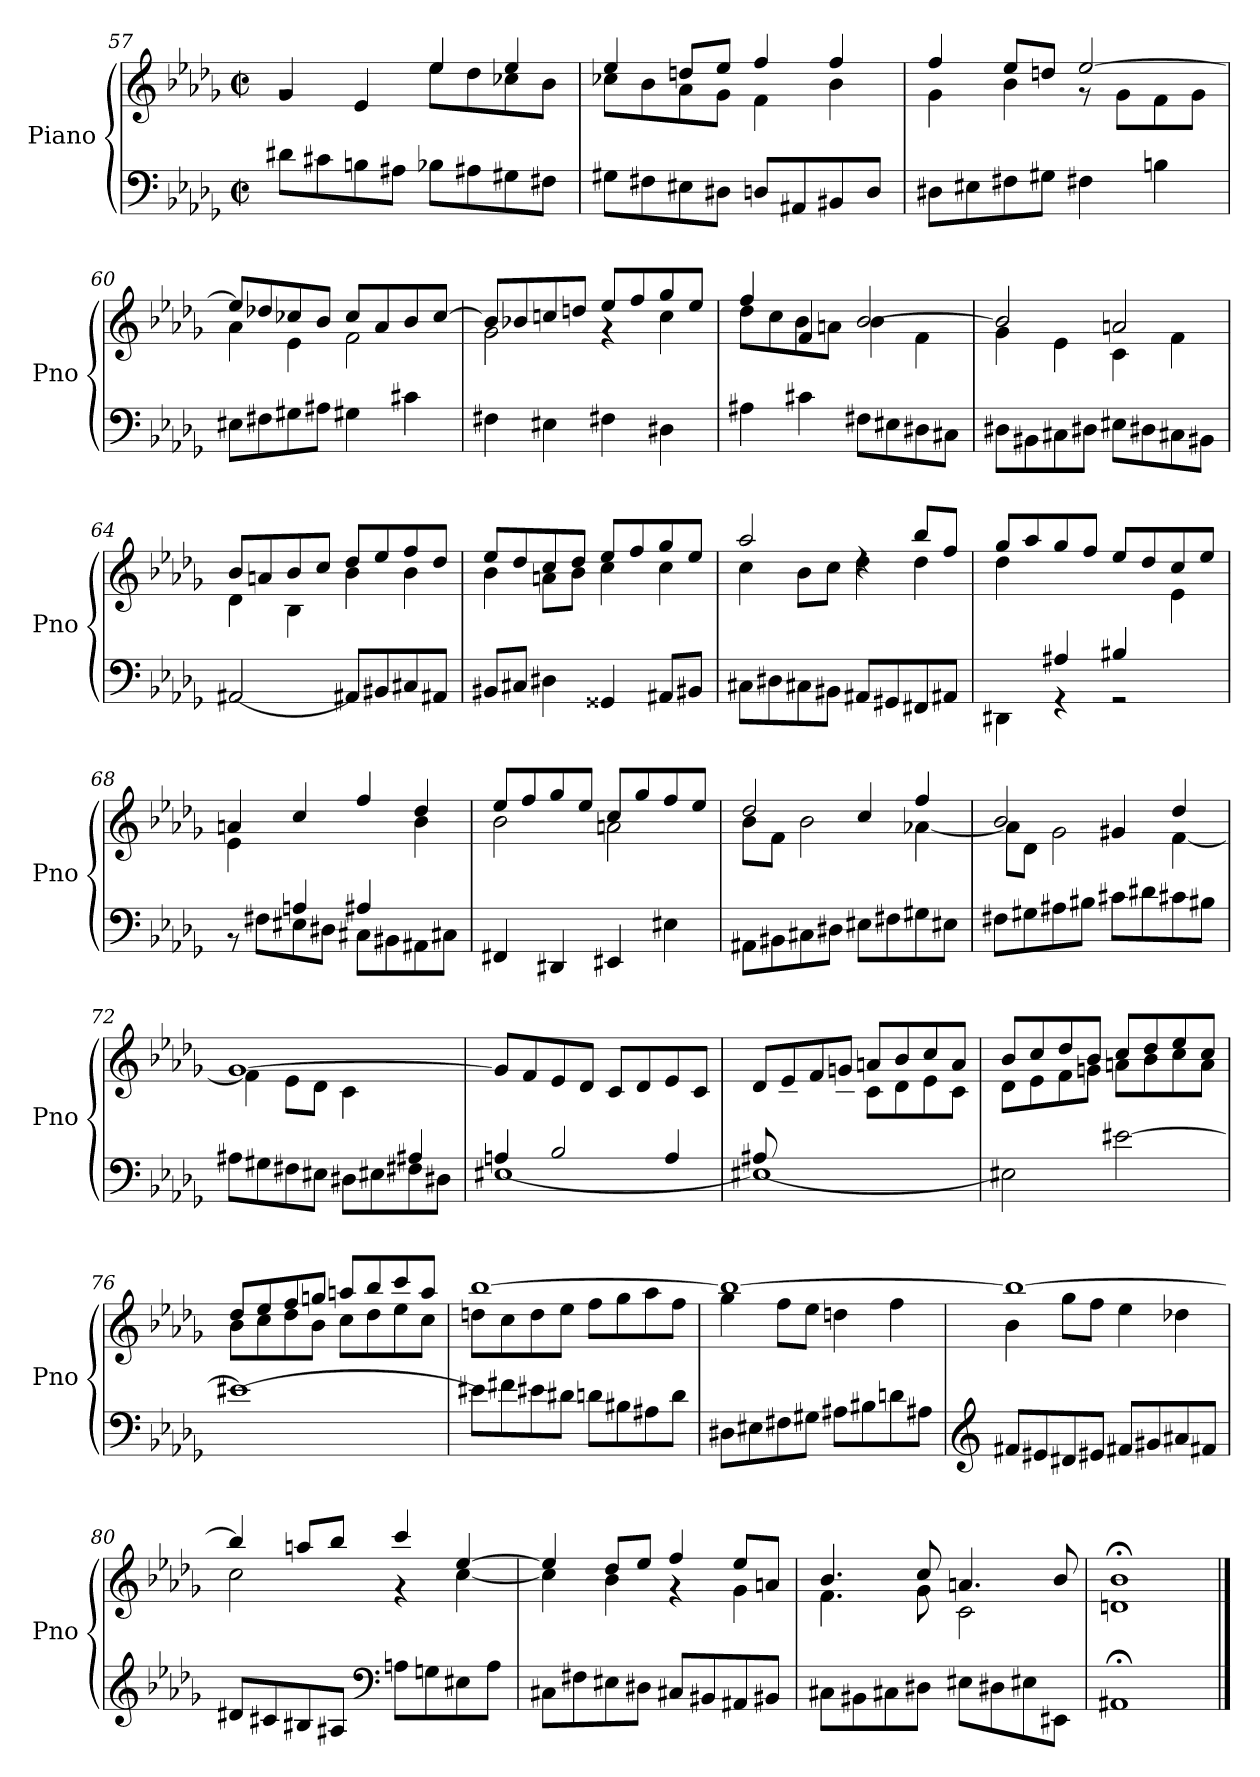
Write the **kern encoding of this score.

**kern	**kern
*part1	*part1
*staff2	*staff1
*I"Piano	*
*I'Pno	*
*clefF4	*clefG2
*k[b-e-a-d-g-]	*k[b-e-a-d-g-]
*M2/2	*M2/2
*met(c|)	*met(c|)
=57	=57
*	*^
8d#Xi\L	4g-/	2rg
8c#Xi\	.	.
8Bni\	4e-/	.
8A#Xi\J	.	.
8B-i\L	4ee-/	8ee-\L
8A#Xi\	.	8dd-\
8G#Xi\	4ee-/	8cc-X\
8F#Xi\J	.	8b-\J
=58	=58	=58
8G#Xi\L	4ee-/	8cc-X\L
8F#Xi\	.	8b-\
8E#Xi\	8ddn/L	8a-\
8D#Xi\J	8ee-/J	8g-\J
8Dn/L	4ff/	4f\
8AA#Xi/	.	.
8BB#Xi/	4ff/	4b-\
8D/J	.	.
=59	=59	=59
8D#Xi\L	4ff/	4g-\
8E#Xi\	.	.
8F#Xi\	8ee-/L	4b-\
8G#Xi\J	8ddn/J	.
4F#Xi\	[2ee-/	8r
.	.	8g-\L
4Bni\	.	8f\
.	.	8g-\J
=60	=60	=60
8E#Xi\L	8ee-/L]	4a-\
8F#Xi\	8dd-X/	.
8G#Xi\	8cc-X/	4e-\
8A#Xi\J	8b-/J	.
4G#Xi\	8cc-/L	2f\
.	8a-/	.
4c#Xi\	8b-/	.
.	[8cc-/J	.
!!LO:LB:g=z	!!
=61	=61	=61
4F#Xi\	8bni/L]	2g-\
.	8b-/	.
4E#Xi\	8ccn/	.
.	8ddn/J	.
4F#Xi\	8ee-/L	4r
.	8ff/	.
4D#Xi\	8gg-/	4cc\
.	8ee-/J	.
=62	=62	=62
4A#Xi\	4ff/	8dd-\L
.	.	8cc\
4c#Xi\	4f/	8b-\
.	.	8an\J
8F#Xi\L	[2b-/	4b-\
8E#Xi\	.	.
8D#Xi\	.	4f\
8C#Xi\J	.	.
=63	=63	=63
8D#Xi\L	2b-/]	4g-\
8BB#Xi\	.	.
8C#Xi\	.	4e-\
8D#Xi\J	.	.
8E#Xi\L	2an/	4c\
8D#Xi\	.	.
8C#Xi\	.	4f\
8BB#Xi\J	.	.
=64	=64	=64
[2AA#Xi/	8b-/L	4d-\
.	8an/	.
.	8b-/	4B-\
.	8cc/J	.
8AA#Xi/L]	8dd-/L	4b-\
8BB#Xi/	8ee-/	.
8C#Xi/	8ff/	4b-\
8AA#Xi/J	8dd-/J	.
=65	=65	=65
8BB#Xi/L	8ee-/L	4b-\
8C#Xi/J	8dd-/	.
4D#Xi\	8cc/	8an\L
.	8dd-/J	8b-\J
4GG##Xi/	8ee-/L	4cc\
.	8ff/	.
8AA#Xi/L	8gg-/	4cc\
8BB#Xi/J	8ee-/J	.
!!LO:LB:g=z	!!
=66	=66	=66
8C#Xi\L	2aa-/	4cc\
8D#Xi\	.	.
8C#Xi\	.	8b-\L
8BB#Xi\J	.	8cc\J
8AA#Xi/L	4rdd	4dd-\
8GG#Xi/	.	.
8FF#Xi/	8bb-/L	4dd-\
8AA#Xi/J	8ff/J	.
=67	=67	=67
*^	*	*
4ryy	4DD#Xi\	8gg-/L	4dd-\
.	.	8aa-/	.
4A#Xi/	4rGG	8gg-/	2ryy
.	.	8ff/J	.
4B#Xi/	2rGG	8ee-/L	.
.	.	8dd-/	.
4ryy	.	8cc/	4e-\
.	.	8ee-/J	.
=68	=68	=68	=68
4ryy	8rBB	4an/	4e-\
.	8F#Xi\L	.	.
4An/	8E#Xi\	4cc/	2ryy
.	8D#Xi\J	.	.
4A#Xi/	8C#Xi\L	4ff/	.
.	8BB#Xi\	.	.
4ryy	8AA#Xi\	4dd-/	4b-\
.	8C#Xi\J	.	.
*v	*v	*	*
=69	=69	=69
4FF#Xi/	8ee-/L	2b-\
.	8ff/	.
4DD#Xi/	8gg-/	.
.	8ee-/J	.
4EE#Xi/	8cc/L	2an\
.	8gg-/	.
4E#Xi\	8ff/	.
.	8ee-/J	.
=70	=70	=70
8AA#Xi\L	2dd-/	8b-\L
8BB#Xi\	.	8f\J
8C#Xi\	.	2b-\
8D#Xi\J	.	.
8E#Xi\L	4cc/	.
8F#Xi\	.	.
8G#Xi\	4ff/	[4a-X\
8E#Xi\J	.	.
!!LO:LB:g=z	!!
=71	=71	=71
8F#Xi\L	2b-/	8a-\L]
8G#Xi\	.	8d-\J
8A#Xi\	.	2g-\
8B#Xi\J	.	.
8c#Xi\L	4g#Xi/	.
8d#Xi\	.	.
8c#Xi\	4dd-/	[4f\
8B#Xi\J	.	.
=72	=72	=72
*^	*	*
2.ryy	8A#Xi\L	[1g-	4f\]
.	8G#Xi\	.	.
.	8F#Xi\	.	8e-\L
.	8E#Xi\J	.	8d-\J
.	8D#Xi\L	.	4c\
.	8E#Xi\	.	.
4A#Xi/	8F#Xi\	.	4ryy
.	8D#Xi\J	.	.
*	*	*v	*v
=73	=73	=73
4An/	[1E#Xi	8g-/L]
.	.	8f/
2B-/	.	8e-/
.	.	8d-/J
.	.	8c/L
.	.	8d-/
4A/	.	8e-/
.	.	8c/J
=74	=74	=74
*	*	*^
8A#Xi/L	1E#Xi_	8d-/L	8ryy
2..ryy	.	8e-/	8c\
.	.	8f/	8d-\
.	.	8gn/J	8B-\J
.	.	8an/L	8c\L
.	.	8b-/	8d-\
.	.	8cc/	8e-\
.	.	8a/J	8c\J
*v	*v	*	*
=75	=75	=75
2E#Xi\]	8b-/L	8d-\L
.	8cc/	8e-\
.	8dd-/	8f\
.	8b-/J	8gn\J
[2e#Xi\	8cc/L	8an\L
.	8dd-/	8b-\
.	8ee-/	8cc\
.	8cc/J	8a\J
!!LO:LB:g=z	!!
=76	=76	=76
1e#Xi_	8dd-/L	8b-\L
.	8ee-/	8cc\
.	8ff/	8dd-\
.	8ggn/J	8b-\J
.	8aan/L	8cc\L
.	8bb-/	8dd-\
.	8ccc/	8ee-\
.	8aa/J	8cc\J
=77	=77	=77
8e#Xi\L]	[1bb-	8ddn\L
8f#Xi\	.	8cc\
8e#Xi\	.	8dd\
8d#Xi\J	.	8ee-\J
8dn\L	.	8ff\L
8B#Xi\	.	8gg-\
8A#Xi\	.	8aa-\
8d\J	.	8ff\J
=78	=78	=78
8D#Xi\L	1bb-_	4gg-\
8E#Xi\	.	.
8F#Xi\	.	8ff\L
8G#Xi\J	.	8ee-\J
8A#Xi\L	.	4ddn\
8B#Xi\	.	.
8dn\	.	4ff\
8A#Xi\J	.	.
=79	=79	=79
*clefG2	*	*
8f#Xi/L	1bb-_	4b-\
8e#Xi/	.	.
8d#Xi/	.	8gg-\L
8e#Xi/J	.	8ff\J
8f#Xi/L	.	4ee-\
8g#Xi/	.	.
8a#Xi/	.	4dd-X\
8f#Xi/J	.	.
!!LO:LB:g=z	!!
=80	=80	=80
8d#Xi/L	4bb-/]	2cc\
8c#Xi/	.	.
8B#Xi/	8aan/L	.
8A#Xi/J	8bb-/J	.
*clefF4	*	*
8An\L	4ccc/	4r
8Gn\	.	.
8E#Xi\	[4ee-/	[4cc\
8A\J	.	.
=81	=81	=81
8C#Xi\L	4ee-/]	4cc\]
8F#Xi\	.	.
8E#Xi\	8dd-/L	4b-\
8D#Xi\J	8ee-/J	.
8C#Xi/L	4ff/	4r
8BB#Xi/	.	.
8AA#Xi/	8ee-/L	4g-\
8BB#Xi/J	8an/J	.
=82	=82	=82
8C#Xi\L	4.b-/	4.f\
8BB#Xi\	.	.
8C#Xi\	.	.
8D#Xi\J	8cc/	8g-\
8E#Xi\L	4.an/	2c\
8D#Xi\	.	.
8E#Xi\	.	.
8EE#Xi\J	8b-/	.
*	*v	*v
=83	=83
1AA#X;i	1dn;< 1b-;<
==	==
*-	*-
